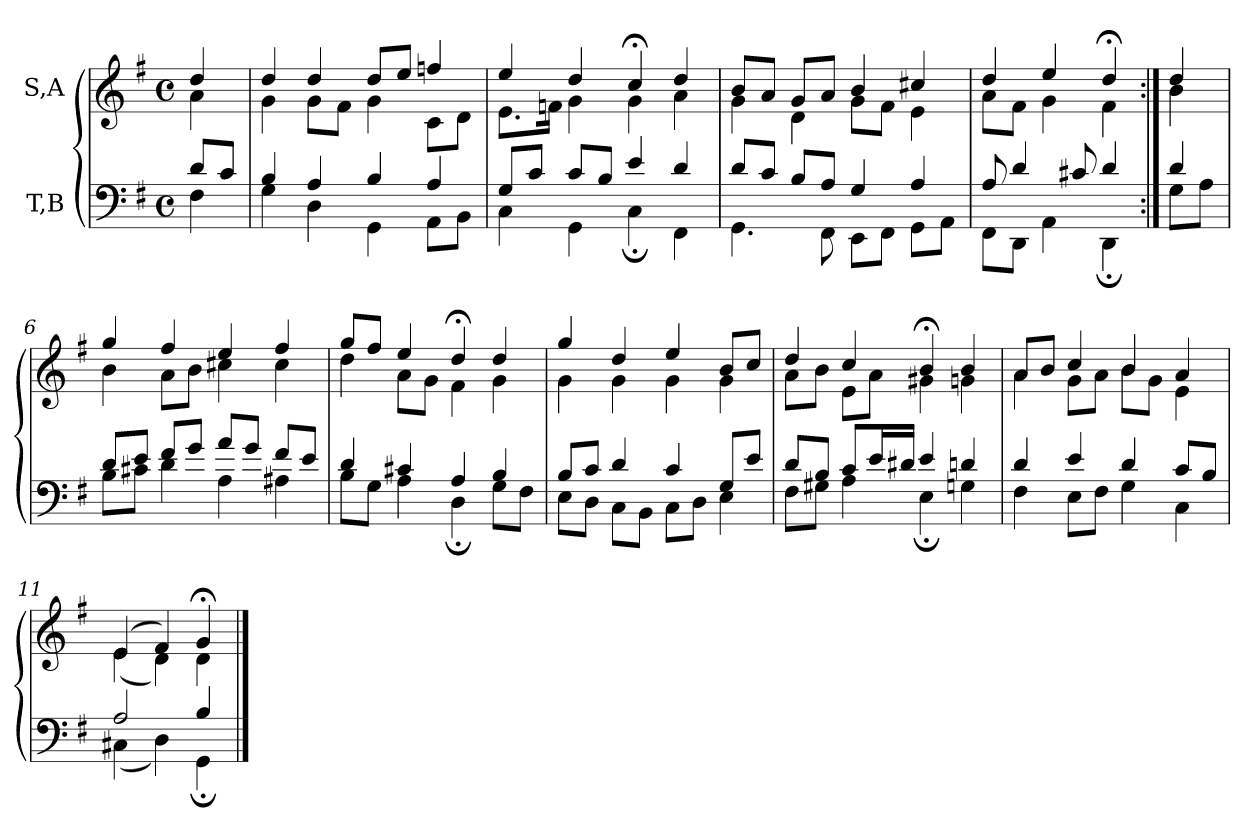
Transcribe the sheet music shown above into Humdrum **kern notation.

**kern	**kern
*part2	*part1
*staff2	*staff1
*I"T,B	*I"S,A
*clefF4	*clefG2
*k[f#]	*k[f#]
*M4/4	*M4/4
*met(c)	*met(c)
=	=
*^	*^
8dL	4F#	4dd	4a
8cJ	.	.	.
=1	=1	=1	=1
4B	4G	4dd	4g
4A	4D	4dd	8gL
.	.	.	8f#J
4B	4GG	8ddL	4g
.	.	8eeJ	.
4A	8AAL	4ffn	8cL
.	8BBJ	.	8dJ
=2	=2	=2	=2
8GL	4C	4ee	8.eL
8cJ	.	.	.
.	.	.	16fnJk
8cL	4GG	4dd	4g
8BJ	.	.	.
4e	4C;	4cc;<	4g
4d	4FF#	4dd	4a
=3	=3	=3	=3
8dL	4.GG	8bL	4g
8cJ	.	8aJ	.
8BL	.	8gL	4d
8AJ	8FF#	8aJ	.
4G	8EEL	4b	8gL
.	8FF#J	.	8f#J
4A	8GGL	4cc#X	4e
.	8AAJ	.	.
=1676	=1676	=1676	=1676
8A	8FF#L	4dd	8aL
4d	8DDJ	.	8f#J
.	4AA	4ee	4g
8c#X	.	.	.
4d	4DD;	4dd;<	4f#
=1677:|!	=1677:|!	=1677:|!	=1677:|!
4d	8GL	4dd	4b
.	8AJ	.	.
=6	=6	=6	=6
8dL	8BL	4gg	4b
8eJ	8c#XJ	.	.
8f#L	4d	4ff#	8aL
8gJ	.	.	8bJ
8aL	4A	4ee	4cc#X
8gJ	.	.	.
8f#L	4A#X	4ff#	4cc#
8eJ	.	.	.
=7	=7	=7	=7
4d	8BL	8ggL	4dd
.	8GJ	8ff#J	.
4c#X	4A	4ee	8aL
.	.	.	8gJ
4A	4D;	4dd;<	4f#
4B	8GL	4dd	4g
.	8F#J	.	.
=8	=8	=8	=8
8BL	8EL	4gg	4g
8cJ	8DJ	.	.
4d	8CL	4dd	4g
.	8BBJ	.	.
4c	8CL	4ee	4g
.	8DJ	.	.
8GL	4E	8bL	4g
8eJ	.	8ccJ	.
=9	=9	=9	=9
8dL	8F#L	4dd	8aL
8BJ	8G#XJ	.	8bJ
8cL	4A	4cc	8eL
16eL	.	.	8aJ
16d#XJJ	.	.	.
4e	4E;	4b;<	4g#X
4dn	4Gn	4b	4gn
=10	=10	=10	=10
4d	4F#	8aL	4a
.	.	8bJ	.
4e	8EL	4cc	8gL
.	8F#J	.	8aJ
4d	4G	4b	8bL
.	.	.	8gJ
8cL	4C	4a	4e
8BJ	.	.	.
=11	=11	=11	=11
2A	(<4C#X	(>4e	(<4e
.	4D)	4f#)	4d)
4B	4GG;	4g;<	4d
*v	*v	*	*
*	*v	*v
==	==
*-	*-
